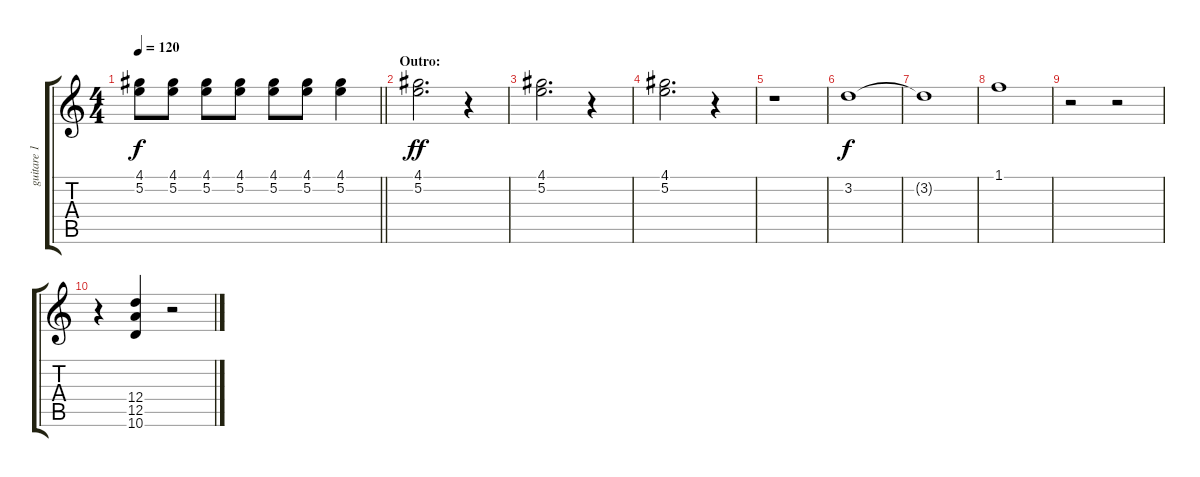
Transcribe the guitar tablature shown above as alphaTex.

\track ("guitare 1" "guitare 1") {instrument overdrivenguitar}
\staff {score tabs}
\tuning (E4 B3 G3 D3 A2 E2) {hide}
\ts (4 4)
\tempo 120
\clef g2
\barLineRight lightlight
\ks c
(4.1 5.2).8{dy f} (4.1 5.2).8 (4.1 5.2).8 (4.1 5.2).8 (4.1 5.2).8 (4.1 5.2).8 (4.1 5.2).4 |
\section ("" "Outro: ")
(4.1 5.2).2{d dy ff} r.4 |
(4.1 5.2).2{d} r.4 |
(4.1 5.2).2{d} r.4 |
r.1 |
3.2.1{dy f volume 12} |
3.2{t}.1 |
1.1.1 |
r.2 r.2 |
r.4 (12.4 12.5 10.6).4 r.2
